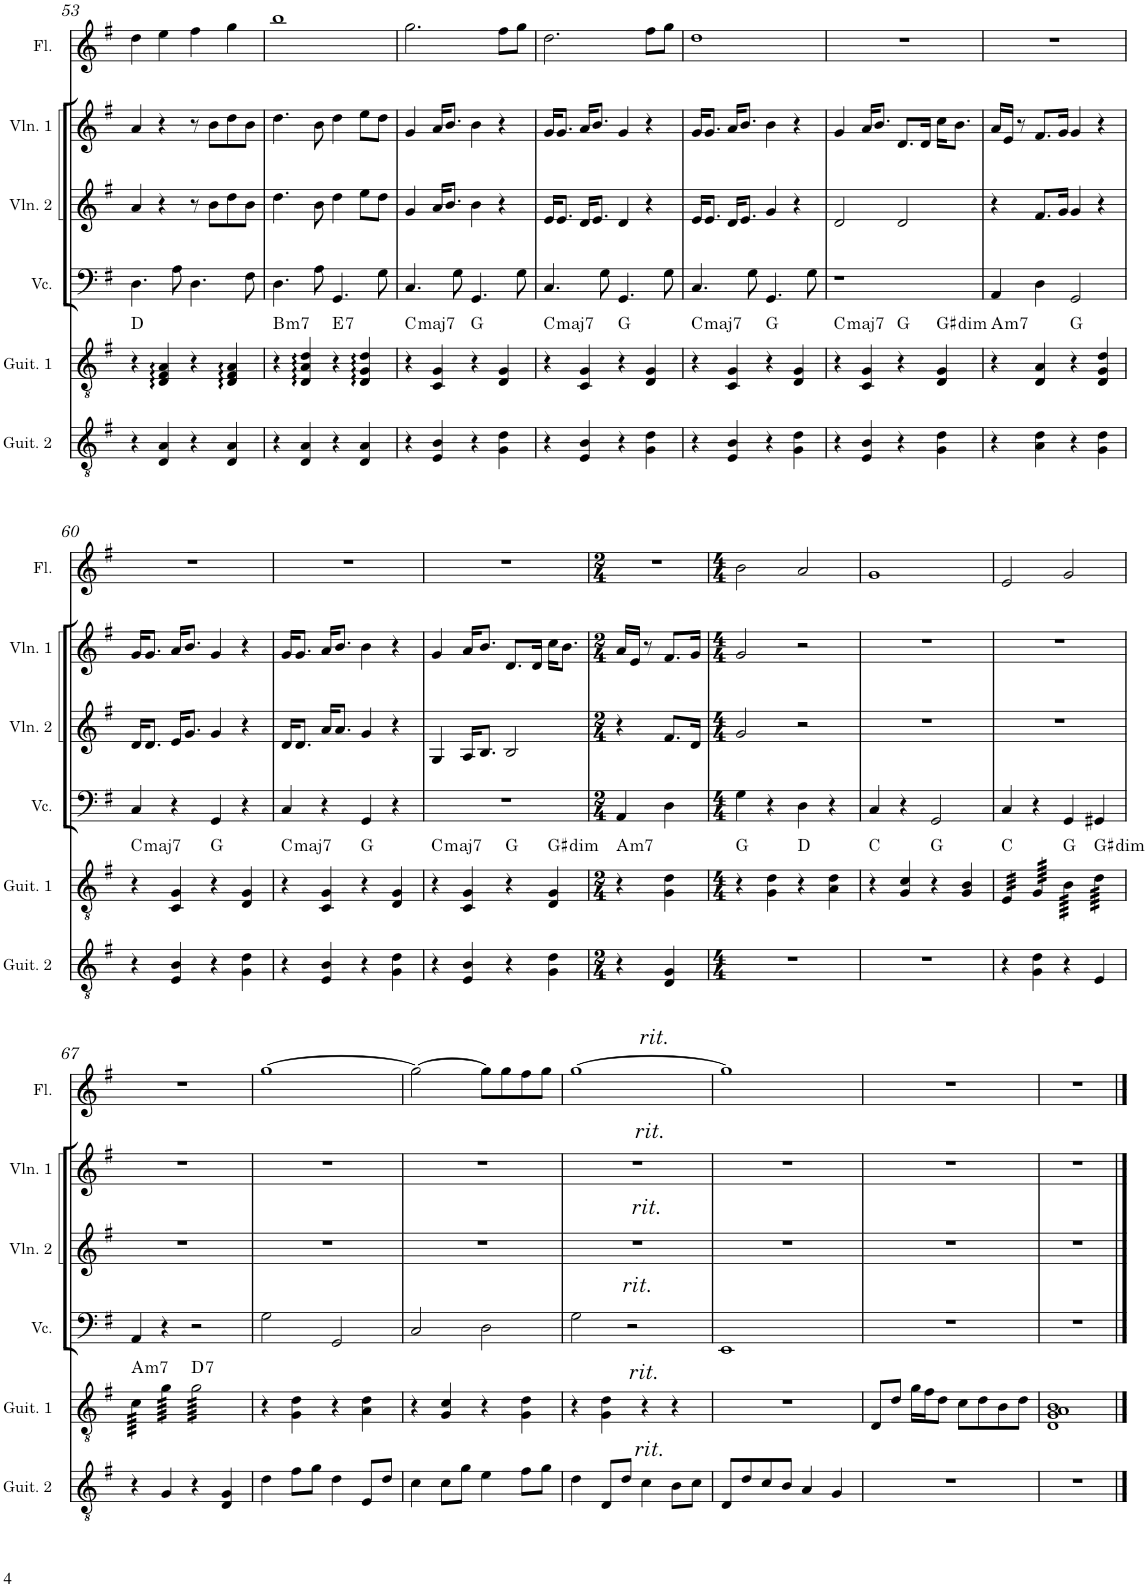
**kern	**kern	**harte	**kern	**kern	**kern	**kern
*part6	*part5	*part5	*part4	*part3	*part2	*part1
*staff6	*staff5	*	*staff4	*staff3	*staff2	*staff1
*I"クラシックギター 2	*I"クラシックギター 1	*	*I"チェロ	*I"ヴァイオリン 2	*I"ヴァイオリン 1	*I"フルート
!!LO:PB:g=z
*clefGv2	*clefGv2	*	*clefF4	*clefG2	*clefG2	*clefG2
*k[f#]	*k[f#]	*	*k[f#]	*k[f#]	*k[f#]	*k[f#]
*M4/4	*M4/4	*	*M4/4	*M4/4	*M4/4	*M4/4
=53	=53	=53	=53	=53	=53	=53
4r	4r	D:maj	4.D\	4a/	4a/	4dd\
4D/ 4A/	4D/ 4F#/ 4A/	.	.	4r	4r	4ee\
.	.	.	8A\	.	.	.
4r	4r	.	4.D\	8r	8r	4ff#\
.	.	.	.	8b\L	8b\L	.
4D/ 4A/	4D/ 4F#/ 4A/	.	.	8dd\	8dd\	4gg\
.	.	.	8F#\	8b\J	8b\J	.
=54	=54	=54	=54	=54	=54	=54
!	!	!LO:H:kt=m7	!	!	!	!
4r	4r	B:min7	4.D\	4.dd\	4.dd\	1bb
4D/ 4A/	4D/ 4A/ 4d/	.	.	.	.	.
.	.	.	8A\	8b\	8b\	.
!	!	!LO:H:kt=7	!	!	!	!
4r	4r	E:7	4.GG/	4dd\	4dd\	.
4D/ 4A/	4D/ 4G/ 4d/	.	.	8ee\L	8ee\L	.
.	.	.	8G\	8dd\J	8dd\J	.
=55	=55	=55	=55	=55	=55	=55
!	!	!LO:H:kt=maj7	!	!	!	!
4r	4r	C:maj7	4.C/	4g/	4g/	2.gg\
4E/ 4B/	4C/ 4G/	.	.	16a/KL	16a/KL	.
.	.	.	.	8.b/J	8.b/J	.
.	.	.	8G\	.	.	.
4r	4r	G:maj	4.GG/	4b\	4b\	.
4G\ 4d\	4D/ 4G/	.	.	4r	4r	8ff#\L
.	.	.	8G\	.	.	8gg\J
=56	=56	=56	=56	=56	=56	=56
!	!	!LO:H:kt=maj7	!	!	!	!
4r	4r	C:maj7	4.C/	16e/KL	16g/KL	2.dd\
.	.	.	.	8.e/J	8.g/J	.
4E/ 4B/	4C/ 4G/	.	.	16d/KL	16a/KL	.
.	.	.	.	8.e/J	8.b/J	.
.	.	.	8G\	.	.	.
4r	4r	G:maj	4.GG/	4d/	4g/	.
4G\ 4d\	4D/ 4G/	.	.	4r	4r	8ff#\L
.	.	.	8G\	.	.	8gg\J
=57	=57	=57	=57	=57	=57	=57
!	!	!LO:H:kt=maj7	!	!	!	!
4r	4r	C:maj7	4.C/	16e/KL	16g/KL	1dd
.	.	.	.	8.e/J	8.g/J	.
4E/ 4B/	4C/ 4G/	.	.	16d/KL	16a/KL	.
.	.	.	.	8.e/J	8.b/J	.
.	.	.	8G\	.	.	.
4r	4r	G:maj	4.GG/	4g/	4b\	.
4G\ 4d\	4D/ 4G/	.	.	4r	4r	.
.	.	.	8G\	.	.	.
=58	=58	=58	=58	=58	=58	=58
!	!	!LO:H:kt=maj7	!	!	!	!
4r	4r	C:maj7	1r	2d/	4g/	1r
4E/ 4B/	4C/ 4G/	.	.	.	16a/KL	.
.	.	.	.	.	8.b/J	.
4r	4r	G:maj	.	2d/	8.d/L	.
.	.	.	.	.	16d/Jk	.
!	!	!LO:H:kt=dim	!	!	!	!
4G\ 4d\	4D/ 4G/	G#:dim	.	.	16cc\KL	.
.	.	.	.	.	8.b\J	.
=59	=59	=59	=59	=59	=59	=59
!	!	!LO:H:kt=m7	!	!	!	!
4r	4r	A:min7	4AA/	4r	16a/LL	1r
.	.	.	.	.	16e/JJ	.
.	.	.	.	.	8r	.
4A\ 4d\	4D/ 4A/	.	4D\	8.f#/L	8.f#/L	.
.	.	.	.	16g/Jk	16g/Jk	.
4r	4r	G:maj	2GG/	4g/	4g/	.
4G\ 4d\	4D/ 4G/ 4d/	.	.	4r	4r	.
!!LO:LB:g=z
=60	=60	=60	=60	=60	=60	=60
!	!	!LO:H:kt=maj7	!	!	!	!
4r	4r	C:maj7	4C/	16d/KL	16g/KL	1r
.	.	.	.	8.d/J	8.g/J	.
4E/ 4B/	4C/ 4G/	.	4r	16e/KL	16a/KL	.
.	.	.	.	8.g/J	8.b/J	.
4r	4r	G:maj	4GG/	4g/	4g/	.
4G\ 4d\	4D/ 4G/	.	4r	4r	4r	.
=61	=61	=61	=61	=61	=61	=61
!	!	!LO:H:kt=maj7	!	!	!	!
4r	4r	C:maj7	4C/	16d/KL	16g/KL	1r
.	.	.	.	8.d/J	8.g/J	.
4E/ 4B/	4C/ 4G/	.	4r	16a/KL	16a/KL	.
.	.	.	.	8.a/J	8.b/J	.
4r	4r	G:maj	4GG/	4g/	4b\	.
4G\ 4d\	4D/ 4G/	.	4r	4r	4r	.
=62	=62	=62	=62	=62	=62	=62
!	!	!LO:H:kt=maj7	!	!	!	!
4r	4r	C:maj7	1r	4G/	4g/	1r
4E/ 4B/	4C/ 4G/	.	.	16A/KL	16a/KL	.
.	.	.	.	8.B/J	8.b/J	.
4r	4r	G:maj	.	2B/	8.d/L	.
.	.	.	.	.	16d/Jk	.
!	!	!LO:H:kt=dim	!	!	!	!
4G\ 4d\	4D/ 4G/	G#:dim	.	.	16cc\KL	.
.	.	.	.	.	8.b\J	.
=63	=63	=63	=63	=63	=63	=63
*M2/4	*M2/4	*	*M2/4	*M2/4	*M2/4	*M2/4
!	!	!LO:H:kt=m7	!	!	!	!
4r	4r	A:min7	4AA/	4r	16a/LL	2r
.	.	.	.	.	16e/JJ	.
.	.	.	.	.	8r	.
4D/ 4G/	4G\ 4d\	.	4D\	8.f#/L	8.f#/L	.
.	.	.	.	16d/Jk	16g/Jk	.
=64	=64	=64	=64	=64	=64	=64
*M4/4	*M4/4	*	*M4/4	*M4/4	*M4/4	*M4/4
1r	4r	G:maj	4G\	2g/	2g/	2b\
.	4G\ 4d\	.	4r	.	.	.
.	4r	D:maj	4D\	2r	2r	2a/
.	4A\ 4d\	.	4r	.	.	.
=65	=65	=65	=65	=65	=65	=65
1r	4r	C:maj	4C/	1r	1r	1g
.	4G/ 4c/	.	4r	.	.	.
.	4r	G:maj	2GG/	.	.	.
.	4G/ 4B/	.	.	.	.	.
=66	=66	=66	=66	=66	=66	=66
*	*tremolo	*	*	*	*	*
4r	32E/LLL	C:maj	4C/	1r	1r	2e/
.	32E/	.	.	.	.	.
.	32E/	.	.	.	.	.
.	32E/	.	.	.	.	.
.	32E/	.	.	.	.	.
.	32E/	.	.	.	.	.
.	32E/	.	.	.	.	.
.	32E/JJJ	.	.	.	.	.
4G\ 4d\	64G/LLLL	.	4r	.	.	.
.	64G/	.	.	.	.	.
.	64G/	.	.	.	.	.
.	64G/	.	.	.	.	.
.	64G/	.	.	.	.	.
.	64G/	.	.	.	.	.
.	64G/	.	.	.	.	.
.	64G/	.	.	.	.	.
.	64G/	.	.	.	.	.
.	64G/	.	.	.	.	.
.	64G/	.	.	.	.	.
.	64G/	.	.	.	.	.
.	64G/	.	.	.	.	.
.	64G/	.	.	.	.	.
.	64G/	.	.	.	.	.
.	64G/JJJJ	.	.	.	.	.
4r	64B\LLLL	G:maj	4GG/	.	.	2g/
.	64B\	.	.	.	.	.
.	64B\	.	.	.	.	.
.	64B\	.	.	.	.	.
.	64B\	.	.	.	.	.
.	64B\	.	.	.	.	.
.	64B\	.	.	.	.	.
.	64B\	.	.	.	.	.
.	64B\	.	.	.	.	.
.	64B\	.	.	.	.	.
.	64B\	.	.	.	.	.
.	64B\	.	.	.	.	.
.	64B\	.	.	.	.	.
.	64B\	.	.	.	.	.
.	64B\	.	.	.	.	.
.	64B\JJJJ	.	.	.	.	.
!	!	!LO:H:kt=dim	!	!	!	!
4E/	64d\LLLL	G#:dim	4GG#X/	.	.	.
.	64d\	.	.	.	.	.
.	64d\	.	.	.	.	.
.	64d\	.	.	.	.	.
.	64d\	.	.	.	.	.
.	64d\	.	.	.	.	.
.	64d\	.	.	.	.	.
.	64d\	.	.	.	.	.
.	64d\	.	.	.	.	.
.	64d\	.	.	.	.	.
.	64d\	.	.	.	.	.
.	64d\	.	.	.	.	.
.	64d\	.	.	.	.	.
.	64d\	.	.	.	.	.
.	64d\	.	.	.	.	.
.	64d\JJJJ	.	.	.	.	.
!!LO:LB:g=z
=67	=67	=67	=67	=67	=67	=67
!	!	!LO:H:kt=m7	!	!	!	!
4r	64c\LLLL	A:min7	4AA/	1r	1r	1r
.	64c\	.	.	.	.	.
.	64c\	.	.	.	.	.
.	64c\	.	.	.	.	.
.	64c\	.	.	.	.	.
.	64c\	.	.	.	.	.
.	64c\	.	.	.	.	.
.	64c\	.	.	.	.	.
.	64c\	.	.	.	.	.
.	64c\	.	.	.	.	.
.	64c\	.	.	.	.	.
.	64c\	.	.	.	.	.
.	64c\	.	.	.	.	.
.	64c\	.	.	.	.	.
.	64c\	.	.	.	.	.
.	64c\JJJJ	.	.	.	.	.
4G/	64g\LLLL	.	4r	.	.	.
.	64g\	.	.	.	.	.
.	64g\	.	.	.	.	.
.	64g\	.	.	.	.	.
.	64g\	.	.	.	.	.
.	64g\	.	.	.	.	.
.	64g\	.	.	.	.	.
.	64g\	.	.	.	.	.
.	64g\	.	.	.	.	.
.	64g\	.	.	.	.	.
.	64g\	.	.	.	.	.
.	64g\	.	.	.	.	.
.	64g\	.	.	.	.	.
.	64g\	.	.	.	.	.
.	64g\	.	.	.	.	.
.	64g\JJJJ	.	.	.	.	.
!	!	!LO:H:kt=7	!	!	!	!
4r	64g\LLLL	D:7	2r	.	.	.
.	64g\	.	.	.	.	.
.	64g\	.	.	.	.	.
.	64g\	.	.	.	.	.
.	64g\	.	.	.	.	.
.	64g\	.	.	.	.	.
.	64g\	.	.	.	.	.
.	64g\	.	.	.	.	.
.	64g\	.	.	.	.	.
.	64g\	.	.	.	.	.
.	64g\	.	.	.	.	.
.	64g\	.	.	.	.	.
.	64g\	.	.	.	.	.
.	64g\	.	.	.	.	.
.	64g\	.	.	.	.	.
.	64g\	.	.	.	.	.
4D/ 4G/	64g\	.	.	.	.	.
.	64g\	.	.	.	.	.
.	64g\	.	.	.	.	.
.	64g\	.	.	.	.	.
.	64g\	.	.	.	.	.
.	64g\	.	.	.	.	.
.	64g\	.	.	.	.	.
.	64g\	.	.	.	.	.
.	64g\	.	.	.	.	.
.	64g\	.	.	.	.	.
.	64g\	.	.	.	.	.
.	64g\	.	.	.	.	.
.	64g\	.	.	.	.	.
.	64g\	.	.	.	.	.
.	64g\	.	.	.	.	.
.	64g\JJJJ	.	.	.	.	.
*	*Xtremolo	*	*	*	*	*
=68	=68	=68	=68	=68	=68	=68
4d\	4r	.	2G\	1r	1r	[1gg
8f#\L	4G\ 4d\	.	.	.	.	.
8g\J	.	.	.	.	.	.
4d\	4r	.	2GG/	.	.	.
8E/L	4A\ 4d\	.	.	.	.	.
8d/J	.	.	.	.	.	.
=69	=69	=69	=69	=69	=69	=69
4c\	4r	.	2C/	1r	1r	2gg\_
8c\L	4G/ 4c/	.	.	.	.	.
8g\J	.	.	.	.	.	.
4e\	4r	.	2D\	.	.	8gg\L]
.	.	.	.	.	.	8gg\
8f#\L	4G\ 4d\	.	.	.	.	8ff#\
8g\J	.	.	.	.	.	8gg\J
=70	=70	=70	=70	=70	=70	=70
!	!	!	!	!	!	!LO:TX:a:i:t=rit.
!	!	!	!	!	!LO:TX:a:i:t=rit.	!
!	!	!	!	!LO:TX:a:i:t=rit.	!	!
4d\	4r	.	2G\	1r	1r	[1gg
8D/L	4G\ 4d\	.	.	.	.	.
8d/J	.	.	.	.	.	.
!	!	!	!LO:TX:a:i:t=rit.	!	!	!
!	!LO:TX:a:i:t=rit.	!	!	!	!	!
!LO:TX:a:i:t=rit.	!	!	!	!	!	!
4c\	4r	.	2r	.	.	.
8B\L	4r	.	.	.	.	.
8c\J	.	.	.	.	.	.
=71	=71	=71	=71	=71	=71	=71
8D/L	1r	.	1EE	1r	1r	1gg]
8d/	.	.	.	.	.	.
8c/	.	.	.	.	.	.
8B/J	.	.	.	.	.	.
4A/	.	.	.	.	.	.
4G/	.	.	.	.	.	.
=72	=72	=72	=72	=72	=72	=72
1r	8D/L	.	1r	1r	1r	1r
.	8d/J	.	.	.	.	.
.	16g\LL	.	.	.	.	.
.	16f#\J	.	.	.	.	.
.	8d\J	.	.	.	.	.
.	8c\L	.	.	.	.	.
.	8d\	.	.	.	.	.
.	8B\	.	.	.	.	.
.	8d\J	.	.	.	.	.
=73	=73	=73	=73	=73	=73	=73
1r	1D 1G 1A 1B	.	1r	1r	1r	1r
==	==	==	==	==	==	==
*-	*-	*-	*-	*-	*-	*-
